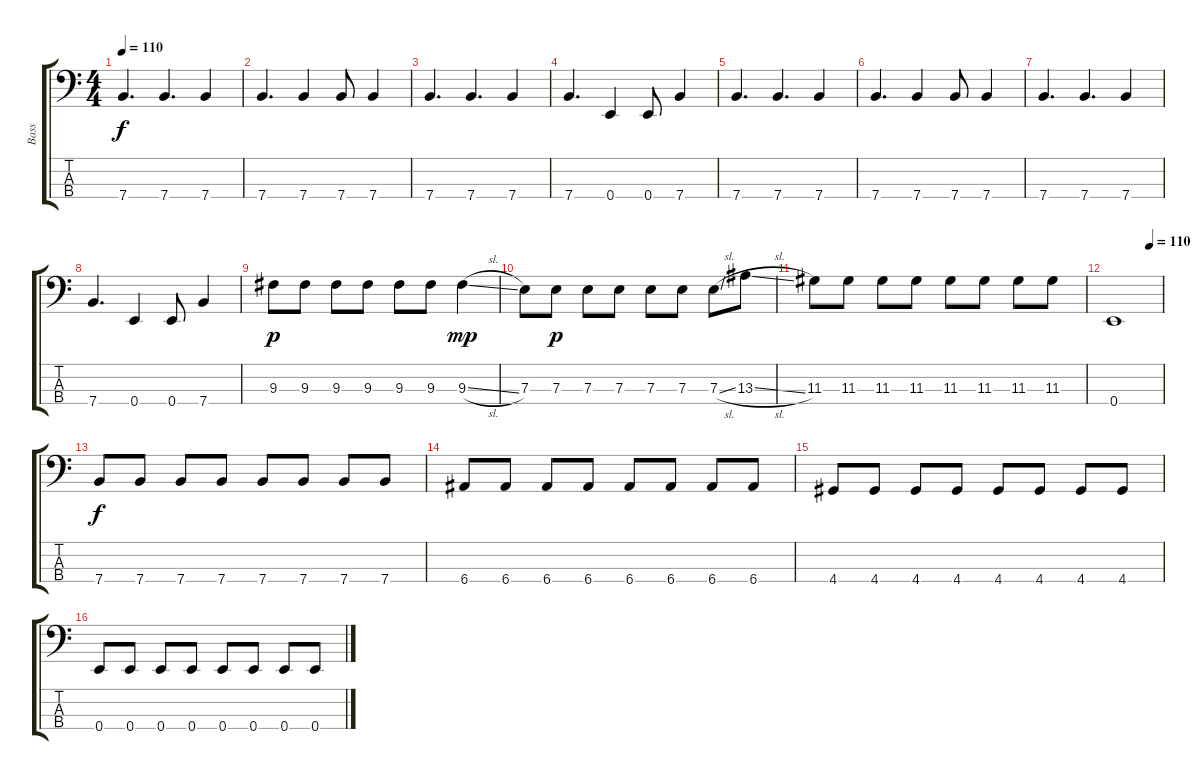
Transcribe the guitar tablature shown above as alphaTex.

\track ("Bass" "Bass") {instrument electricbassfinger}
\staff {score tabs}
\tuning (G2 D2 A1 E1) {hide}
\ts (4 4)
\tempo 110
\clef f4
\ks c
7.4.4{d dy f} 7.4.4{d} 7.4.4 |
7.4.4{d} 7.4.4 7.4.8 7.4.4 |
7.4.4{d} 7.4.4{d} 7.4.4 |
7.4.4{d} 0.4.4 0.4.8 7.4.4 |
7.4.4{d} 7.4.4{d} 7.4.4 |
7.4.4{d} 7.4.4 7.4.8 7.4.4 |
7.4.4{d} 7.4.4{d} 7.4.4 |
7.4.4{d} 0.4.4 0.4.8 7.4.4 |
9.3.8{dy p} 9.3.8 9.3.8 9.3.8 9.3.8 9.3.8 9.3{sl}.4{dy mp} |
7.3.8 7.3.8{dy p} 7.3.8 7.3.8 7.3.8 7.3.8 7.3{sl}.8 13.3{sl}.8 |
11.3.8 11.3.8 11.3.8 11.3.8 11.3.8 11.3.8 11.3.8 11.3.8 |
\tempo (110 0.75)
0.4.1 |
7.4.8{dy f} 7.4.8 7.4.8 7.4.8 7.4.8 7.4.8 7.4.8 7.4.8 |
6.4.8 6.4.8 6.4.8 6.4.8 6.4.8 6.4.8 6.4.8 6.4.8 |
4.4.8 4.4.8 4.4.8 4.4.8 4.4.8 4.4.8 4.4.8 4.4.8 |
0.4.8 0.4.8 0.4.8 0.4.8 0.4.8 0.4.8 0.4.8 0.4.8
